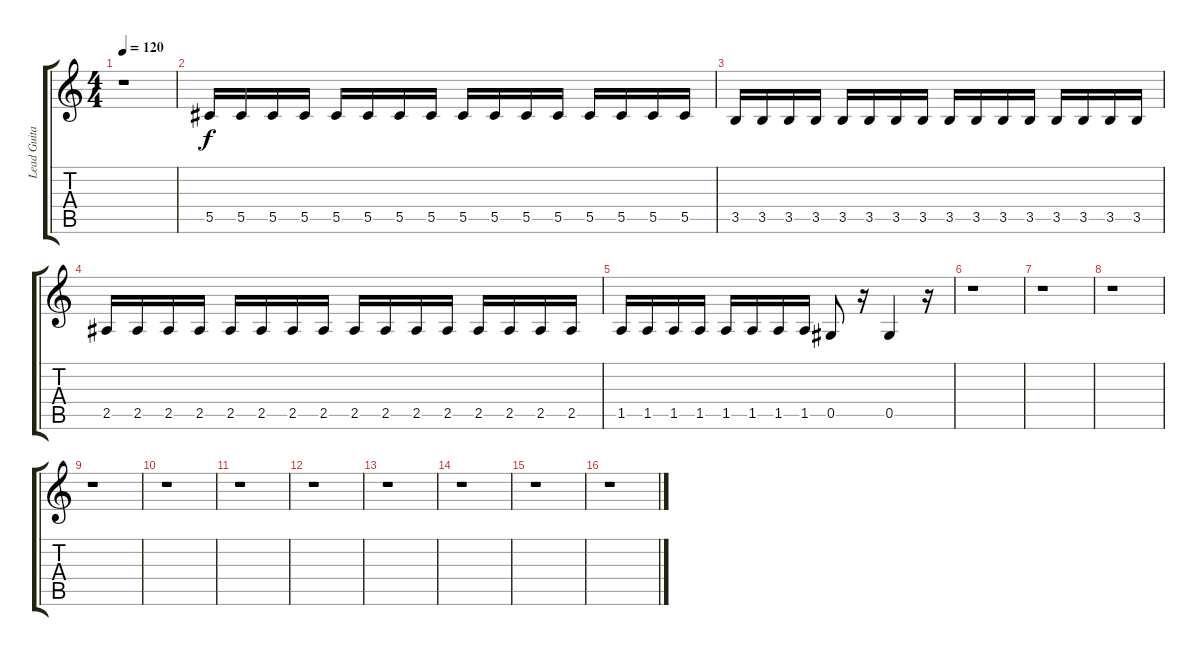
\track ("Lead Guitar" "Lead Guita") {instrument distortionguitar}
\staff {score tabs}
\tuning (Eb4 Bb3 Gb3 Db3 Ab2 Db2) {hide}
\ts (4 4)
\tempo 120
\clef g2
\ks c
r.1{dy f} |
5.5.16 5.5.16 5.5.16 5.5.16 5.5.16 5.5.16 5.5.16 5.5.16 5.5.16 5.5.16 5.5.16 5.5.16 5.5.16 5.5.16 5.5.16 5.5.16 |
3.5.16 3.5.16 3.5.16 3.5.16 3.5.16 3.5.16 3.5.16 3.5.16 3.5.16 3.5.16 3.5.16 3.5.16 3.5.16 3.5.16 3.5.16 3.5.16 |
2.5.16 2.5.16 2.5.16 2.5.16 2.5.16 2.5.16 2.5.16 2.5.16 2.5.16 2.5.16 2.5.16 2.5.16 2.5.16 2.5.16 2.5.16 2.5.16 |
1.5.16 1.5.16 1.5.16 1.5.16 1.5.16 1.5.16 1.5.16 1.5.16 0.5.8 r.16 0.5.4 r.16 |
r.1 |
r.1 |
r.1 |
r.1 |
r.1 |
r.1 |
r.1 |
r.1 |
r.1 |
r.1 |
r.1
